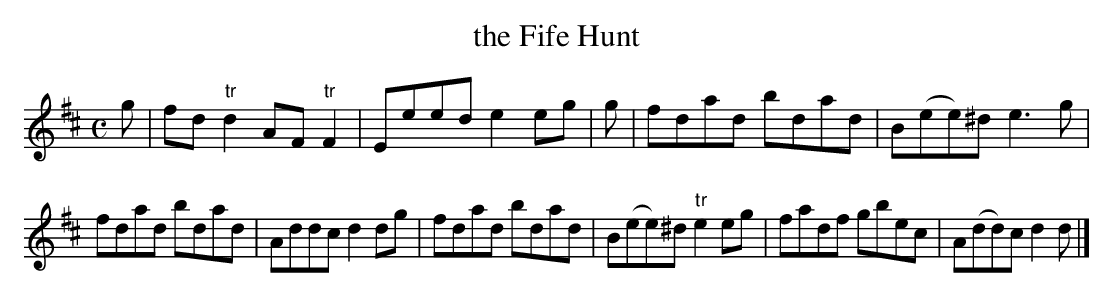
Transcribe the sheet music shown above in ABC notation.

X:1
T:the Fife Hunt
M:C
K:D major
g|\
fd "tr"d2 AF "tr"F2| Eeed e2eg| \
g|\
fdad bdad| B(ee)^d e3g|
fdad bdad| Addc d2dg|\
fdad bdad| B(ee)^d "tr"e2eg| fadf gbec| A(dd)c d2d|]
